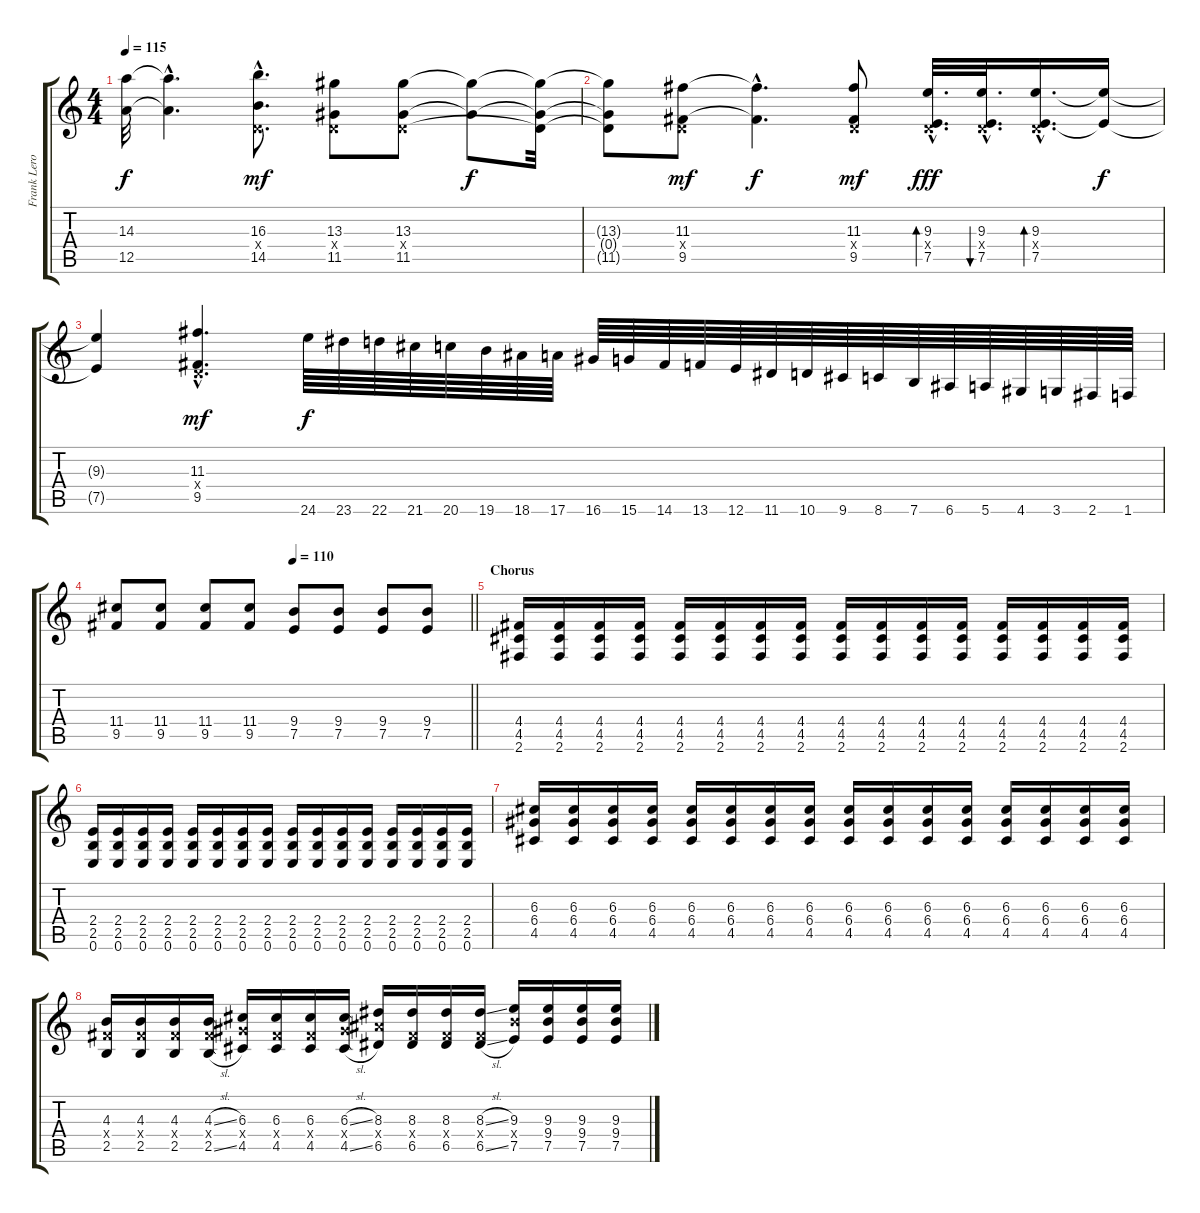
\track ("Frank Lero " "Frank Lero") {instrument electricguitarjazz}
\staff {score tabs}
\tuning (E4 B3 G3 D3 A2 E2) {hide}
\ts (4 4)
\tempo 115
\clef g2
\ks c
(14.3{t} 12.5{t}).32{dy f} (14.3{hac t} 12.5{hac t}).4{d} (16.3{hac} 0.4{hac x} 14.5{hac}).8{d dy mf} (13.3 0.4{x} 11.5).8 (13.3 0.4{x} 11.5).8 (13.3{t} 11.5{t}).8{dy f} (13.3{t} 0.4{t} 11.5{t}).32 |
(13.3{t} 0.4{t} 11.5{t}).8 (11.3 0.4{x} 9.5).8{dy mf} (11.3{hac t} 9.5{hac t}).4{d dy f} (11.3 0.4{x} 9.5).8{dy mf} (9.3{hac} 0.4{hac x} 7.5{hac}).32{d bd 30 dy fff} (9.3{hac} 0.4{hac x} 7.5{hac}).32{d bu 30} (9.3{hac} 0.4{hac x} 7.5{hac}).16{d bd 30} (9.3{t} 7.5{t}).16{dy f} |
(9.3{t} 7.5{t}).4 (11.3{hac} 0.4{hac x} 9.5{hac}).4{d dy mf} 24.6.64{dy f volume 16 instrument guitarfretnoise} 23.6.64 22.6.64 21.6.64 20.6.64 19.6.64 18.6.64 17.6.64 16.6.64 15.6.64 14.6.64 13.6.64 12.6.64 11.6.64 10.6.64 9.6.64 8.6.64 7.6.64 6.6.64 5.6.64 4.6.64 3.6.64 2.6.64 1.6.64 |
\tempo (110 0.5)
\barLineRight lightlight
(11.4 9.5).8{volume 14 instrument distortionguitar} (11.4 9.5).8{instrument distortionguitar} (11.4 9.5).8 (11.4 9.5).8 (9.4 7.5).8 (9.4 7.5).8 (9.4 7.5).8 (9.4 7.5).8 |
\section ("" "Chorus")
(4.4 4.5 2.6).16 (4.4 4.5 2.6).16 (4.4 4.5 2.6).16 (4.4 4.5 2.6).16 (4.4 4.5 2.6).16 (4.4 4.5 2.6).16 (4.4 4.5 2.6).16 (4.4 4.5 2.6).16 (4.4 4.5 2.6).16 (4.4 4.5 2.6).16 (4.4 4.5 2.6).16 (4.4 4.5 2.6).16 (4.4 4.5 2.6).16 (4.4 4.5 2.6).16 (4.4 4.5 2.6).16 (4.4 4.5 2.6).16 |
(2.4 2.5 0.6).16 (2.4 2.5 0.6).16 (2.4 2.5 0.6).16 (2.4 2.5 0.6).16 (2.4 2.5 0.6).16 (2.4 2.5 0.6).16 (2.4 2.5 0.6).16 (2.4 2.5 0.6).16 (2.4 2.5 0.6).16 (2.4 2.5 0.6).16 (2.4 2.5 0.6).16 (2.4 2.5 0.6).16 (2.4 2.5 0.6).16 (2.4 2.5 0.6).16 (2.4 2.5 0.6).16 (2.4 2.5 0.6).16 |
(6.3 6.4 4.5).16 (6.3 6.4 4.5).16 (6.3 6.4 4.5).16 (6.3 6.4 4.5).16 (6.3 6.4 4.5).16 (6.3 6.4 4.5).16 (6.3 6.4 4.5).16 (6.3 6.4 4.5).16 (6.3 6.4 4.5).16 (6.3 6.4 4.5).16 (6.3 6.4 4.5).16 (6.3 6.4 4.5).16 (6.3 6.4 4.5).16 (6.3 6.4 4.5).16 (6.3 6.4 4.5).16 (6.3 6.4 4.5).16 |
(4.3 4.4{x} 2.5).16 (4.3 4.4{x} 2.5).16 (4.3 4.4{x} 2.5).16 (4.3{sl} 4.4{x} 2.5{sl}).16 (6.3 6.4{x} 4.5).16 (6.3 4.4{x} 4.5).16 (6.3 4.4{x} 4.5).16 (6.3{sl} 6.4{x} 4.5{sl}).16 (8.3 8.4{x} 6.5).16 (8.3 4.4{x} 6.5).16 (8.3 4.4{x} 6.5).16 (8.3{sl} 4.4{x} 6.5{sl}).16 (9.3 9.4{x} 7.5).16 (9.3 9.4 7.5).16 (9.3 9.4 7.5).16 (9.3 9.4 7.5).16
